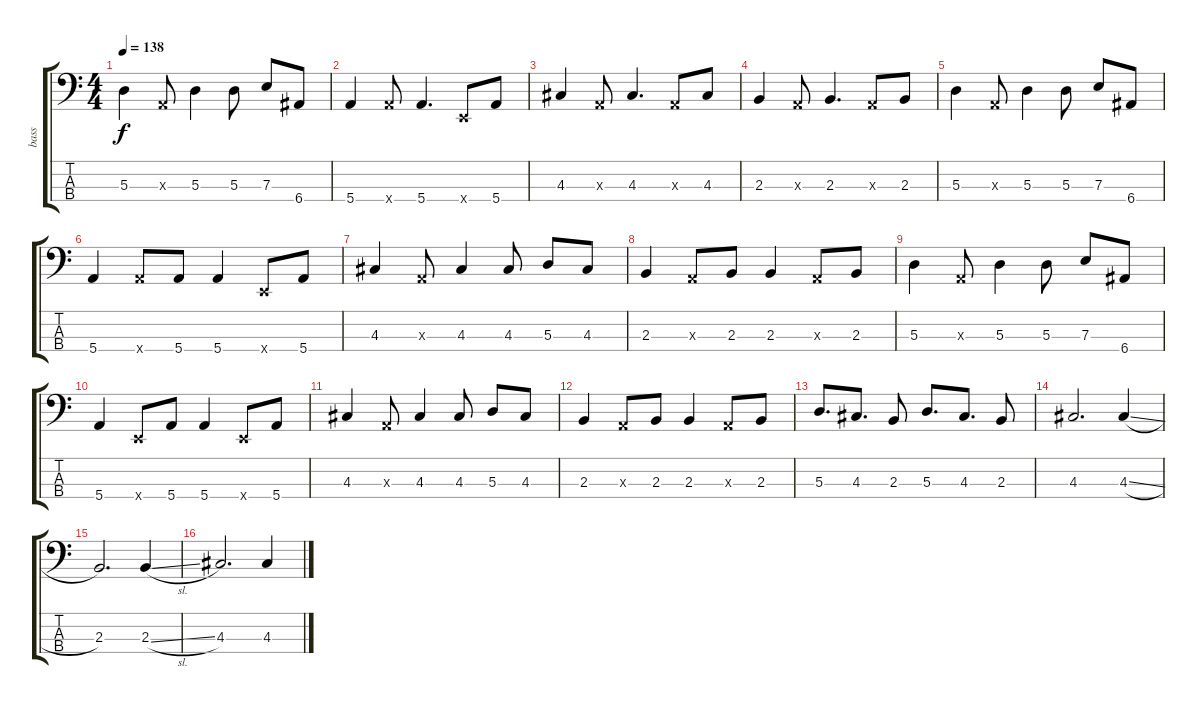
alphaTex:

\track ("bass" "bass") {instrument electricbassfinger}
\staff {score tabs}
\tuning (G2 D2 A1 E1) {hide}
\ts (4 4)
\tempo 138
\clef f4
\ks c
5.3.4{dy f} 0.3{x}.8 5.3.4 5.3.8 7.3.8 6.4.8 |
5.4.4 5.4{x}.8 5.4.4{d} 0.4{x}.8 5.4.8 |
4.3.4 0.3{x}.8 4.3.4{d} 0.3{x}.8 4.3.8 |
2.3.4 0.3{x}.8 2.3.4{d} 0.3{x}.8 2.3.8 |
5.3.4 0.3{x}.8 5.3.4 5.3.8 7.3.8 6.4.8 |
5.4.4 5.4{x}.8 5.4.8 5.4.4 0.4{x}.8 5.4.8 |
4.3.4 0.3{x}.8 4.3.4 4.3.8 5.3.8 4.3.8 |
2.3.4 0.3{x}.8 2.3.8 2.3.4 0.3{x}.8 2.3.8 |
5.3.4 0.3{x}.8 5.3.4 5.3.8 7.3.8 6.4.8 |
5.4.4 0.4{x}.8 5.4.8 5.4.4 0.4{x}.8 5.4.8 |
4.3.4 0.3{x}.8 4.3.4 4.3.8 5.3.8 4.3.8 |
2.3.4 0.3{x}.8 2.3.8 2.3.4 0.3{x}.8 2.3.8 |
5.3.8{d} 4.3.8{d} 2.3.8 5.3.8{d} 4.3.8{d} 2.3.8 |
4.3.2{d} 4.3{sl}.4 |
2.3.2{d} 2.3{sl}.4 |
4.3.2{d} 4.3{sl}.4
